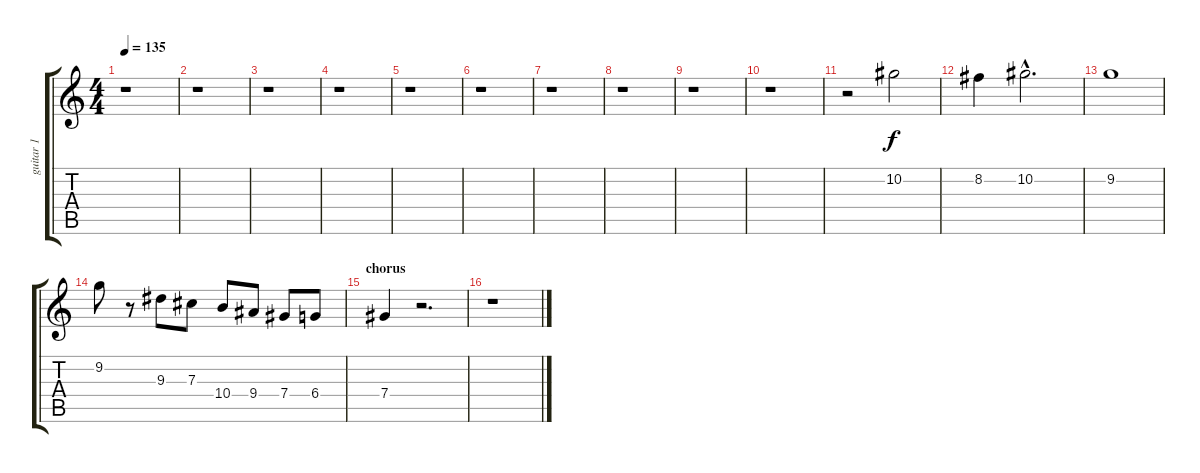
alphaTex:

\track ("guitar 1" "guitar 1") {instrument distortionguitar}
\staff {score tabs}
\tuning (Eb4 Bb3 Gb3 Db3 Ab2 Eb2) {hide}
\ts (4 4)
\tempo 135
\clef g2
\ks c
r.1{dy f} |
r.1 |
r.1 |
r.1 |
r.1 |
r.1 |
r.1 |
r.1 |
r.1 |
r.1 |
r.2 10.2.2 |
8.2.4 10.2{hac}.2{d} |
9.2.1 |
9.2.8 r.8 9.3.8 7.3.8 10.4.8 9.4.8 7.4.8 6.4.8 |
\section ("" "chorus")
7.4.4 r.2{d} |
r.1
